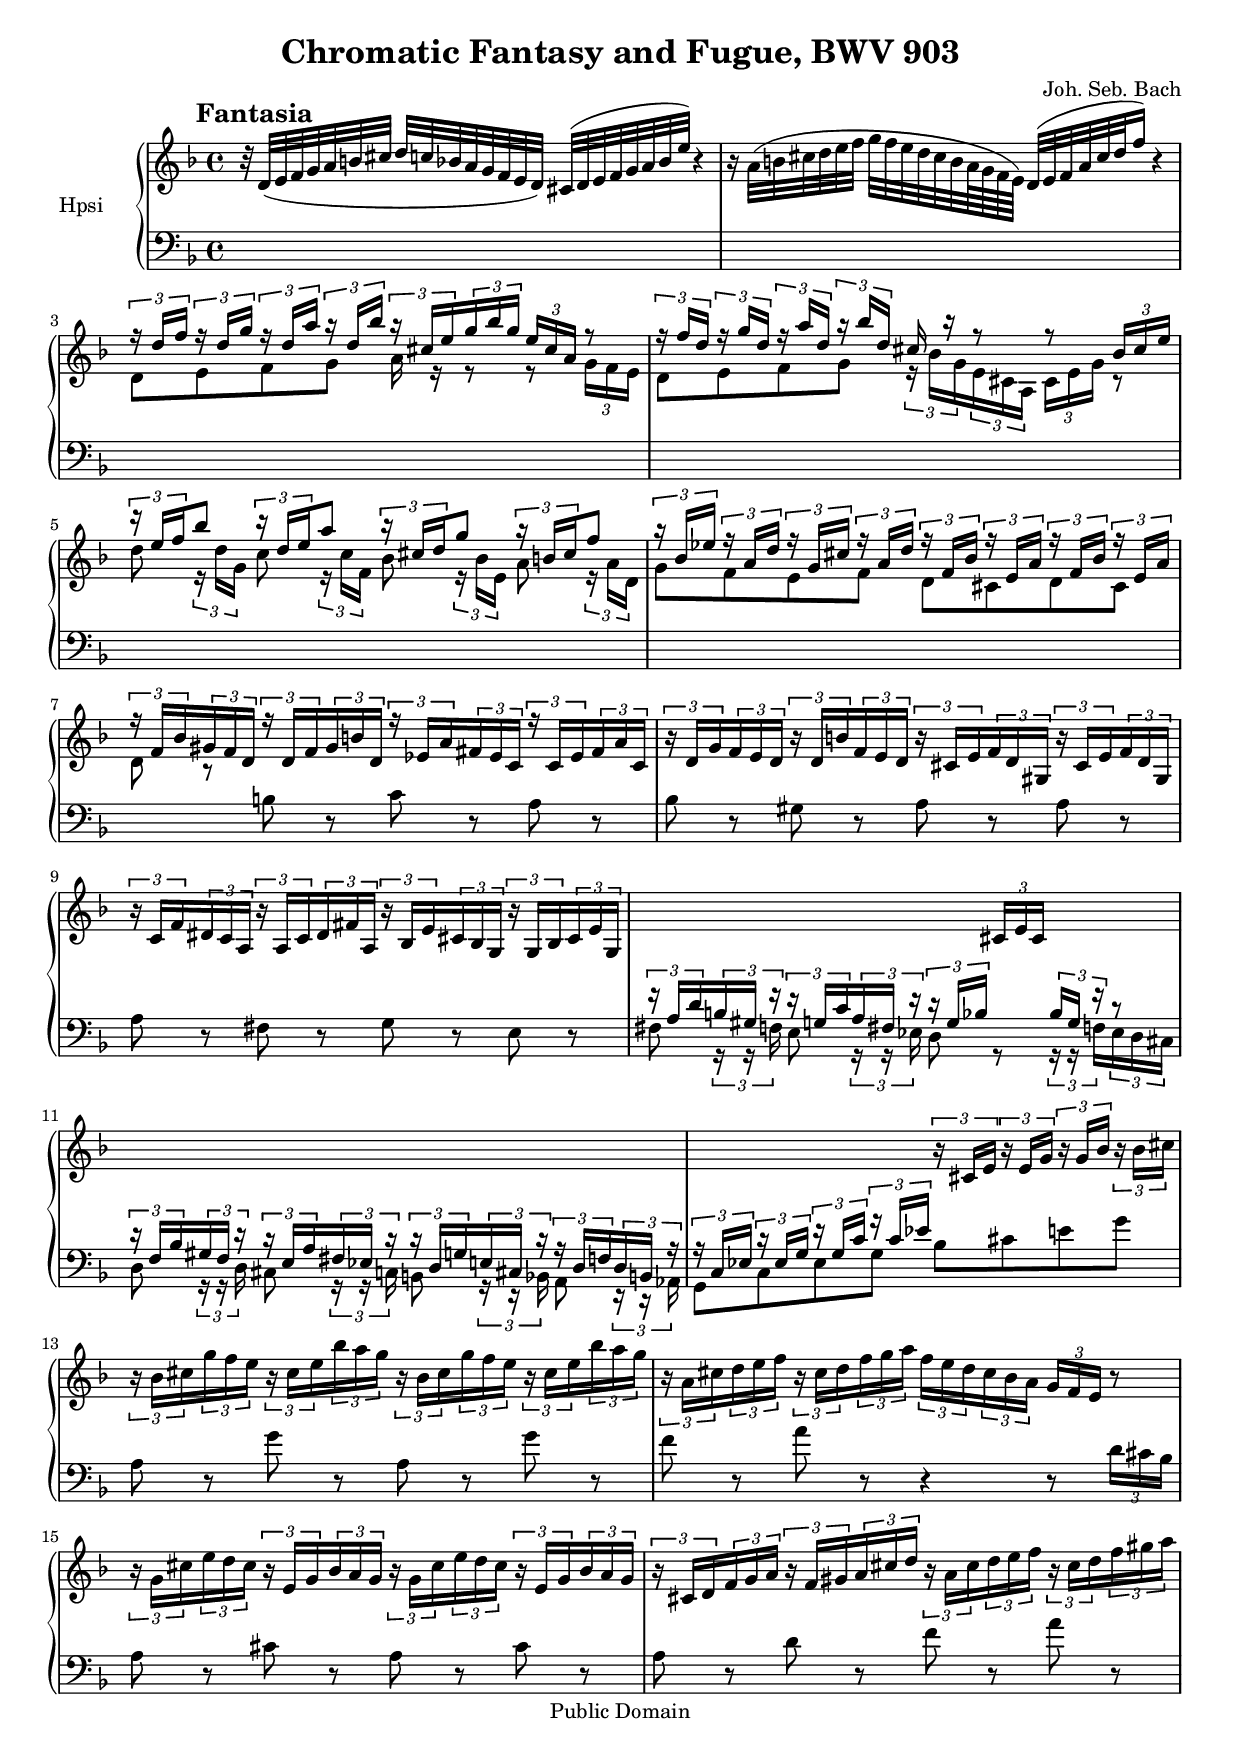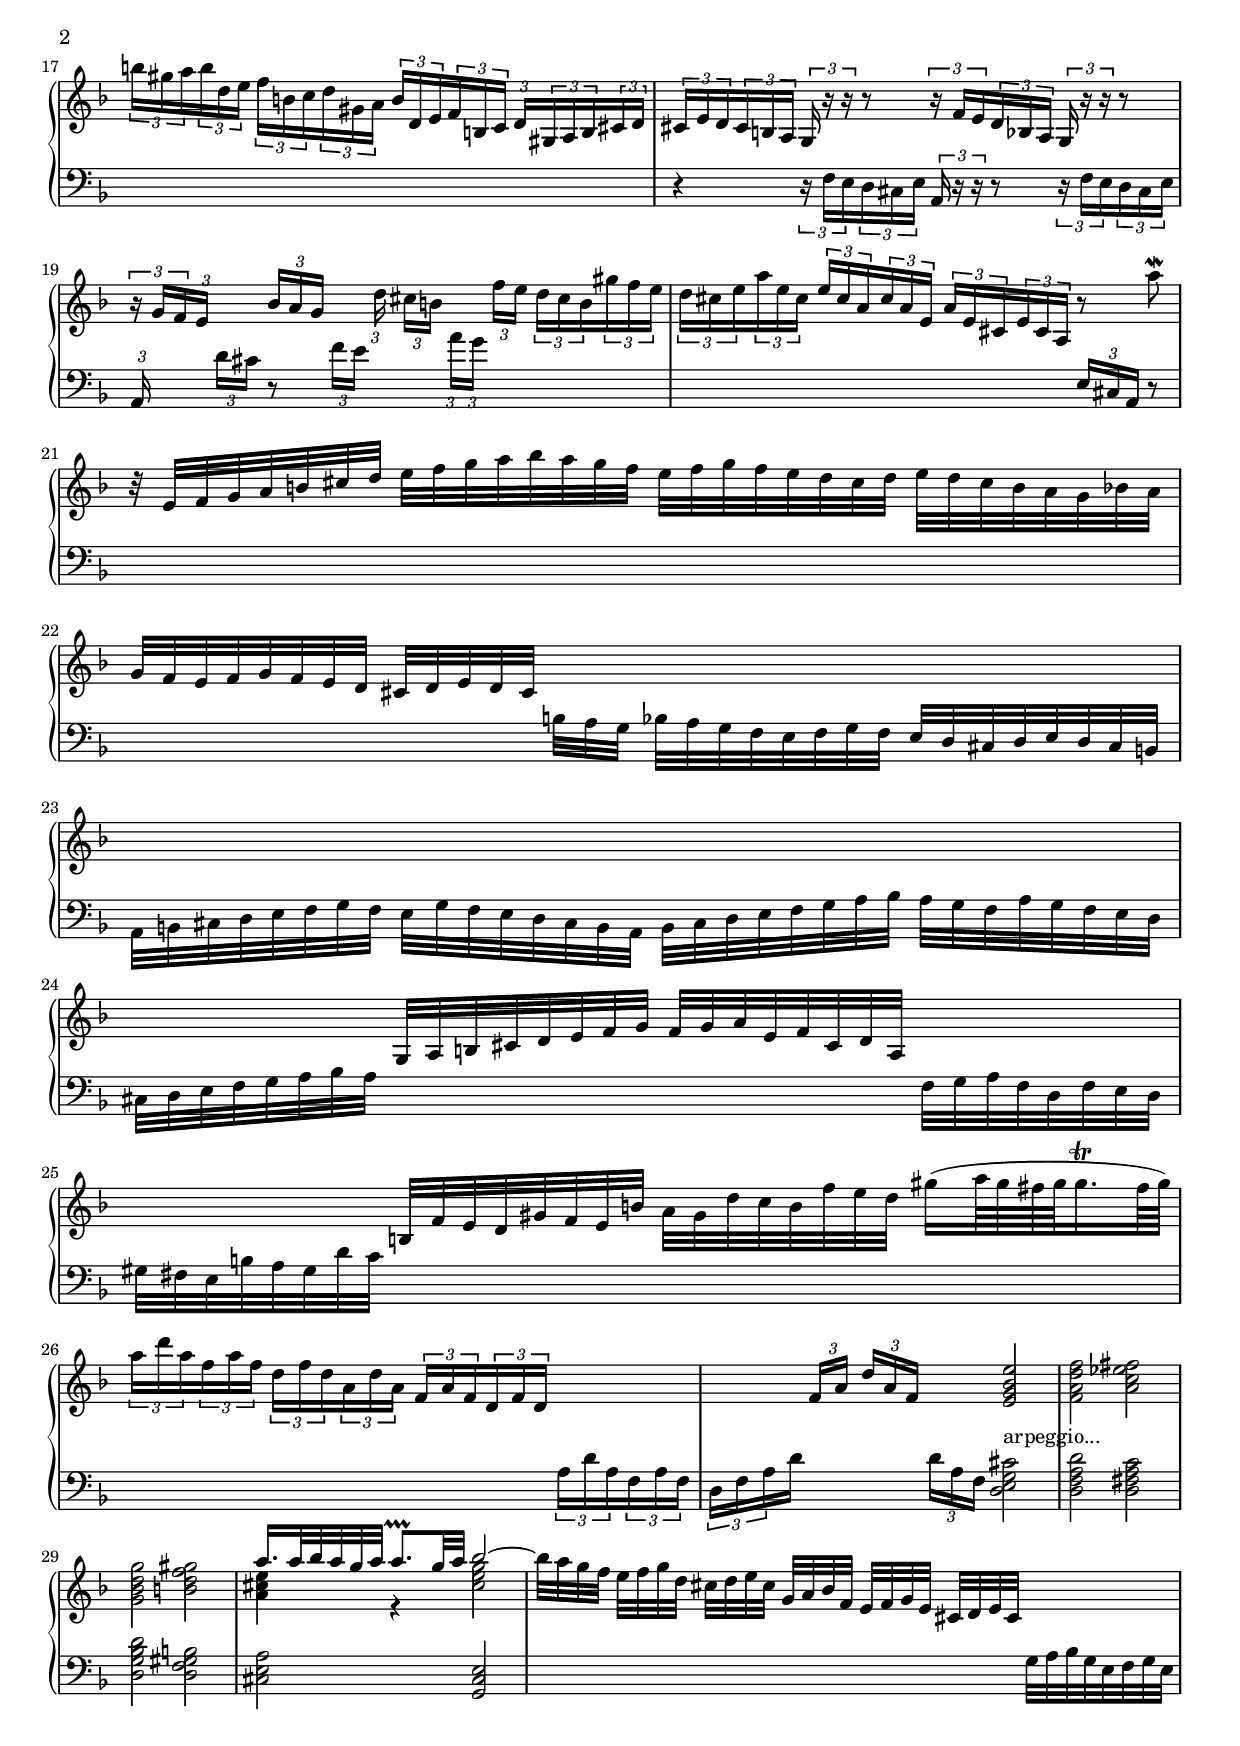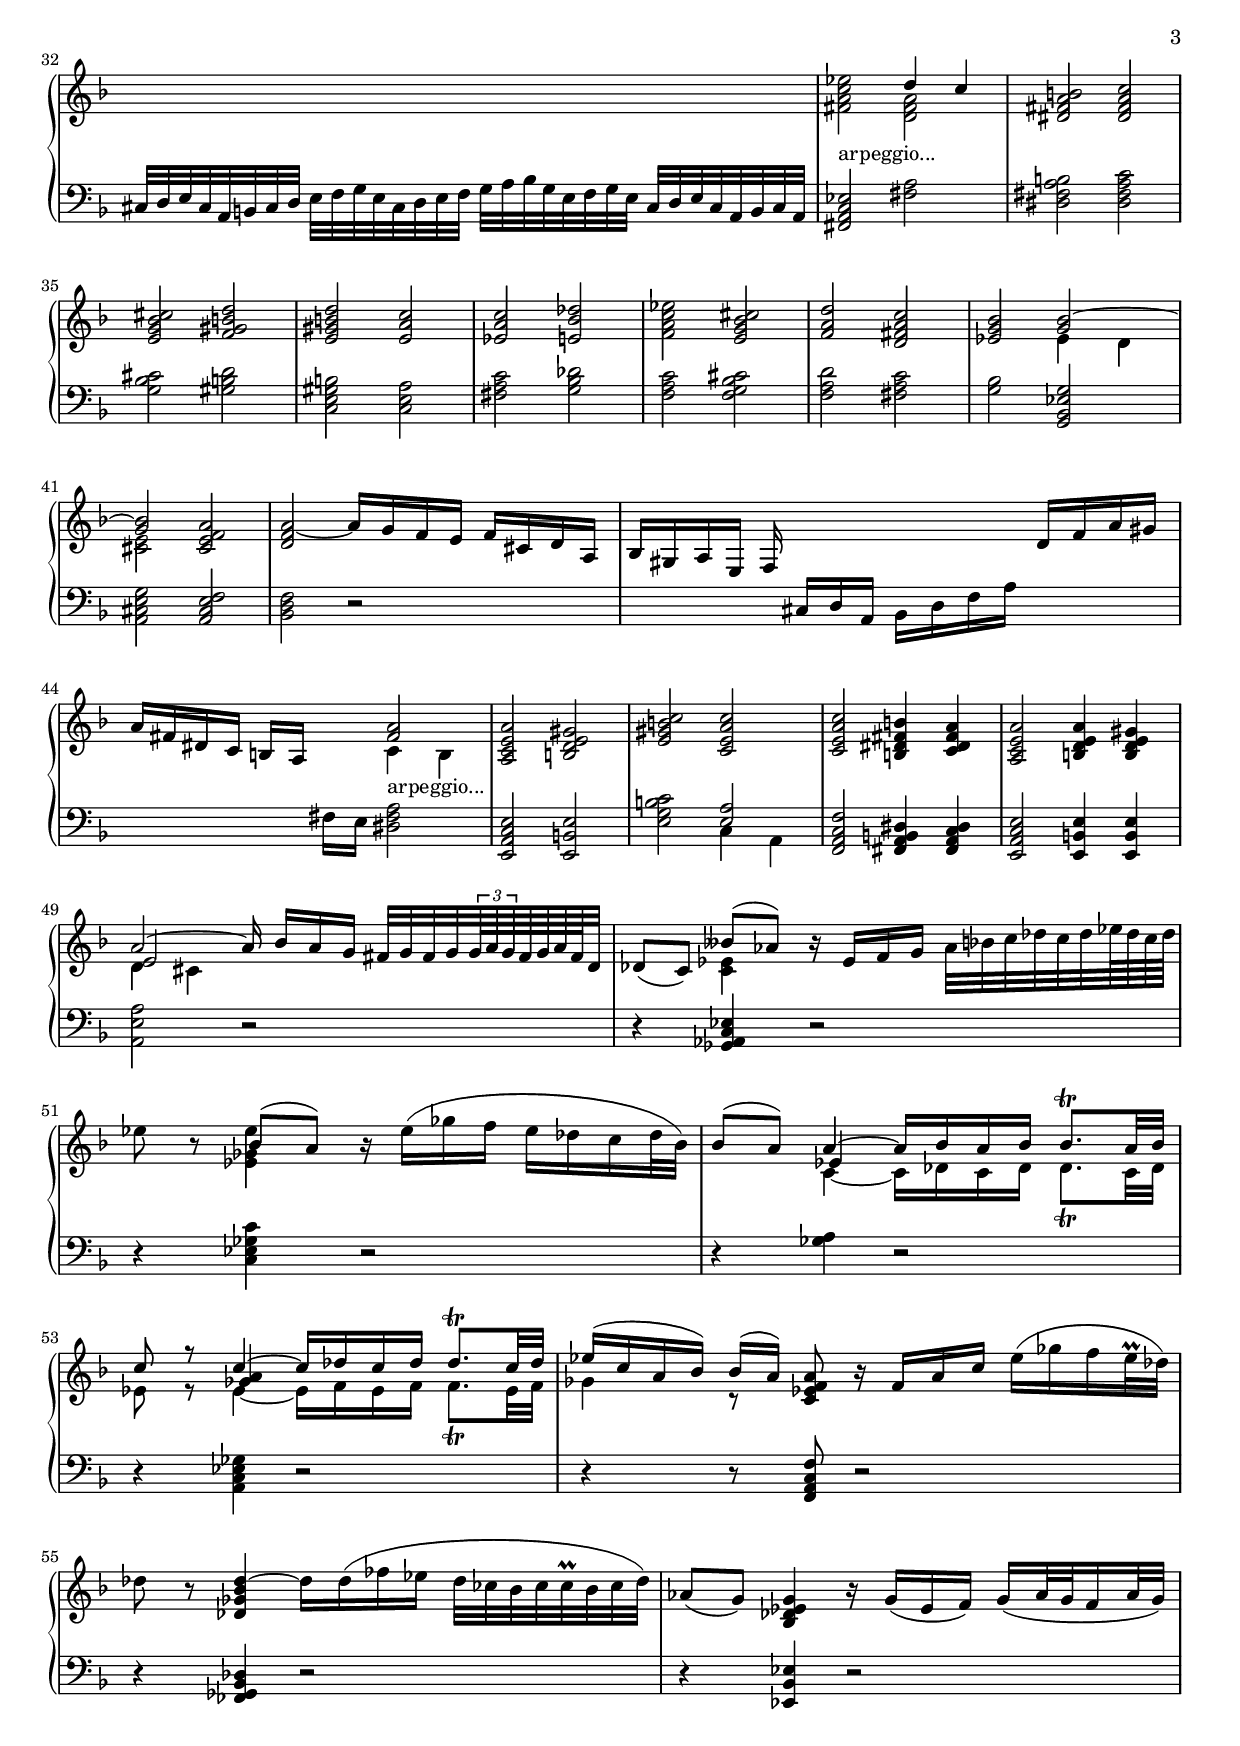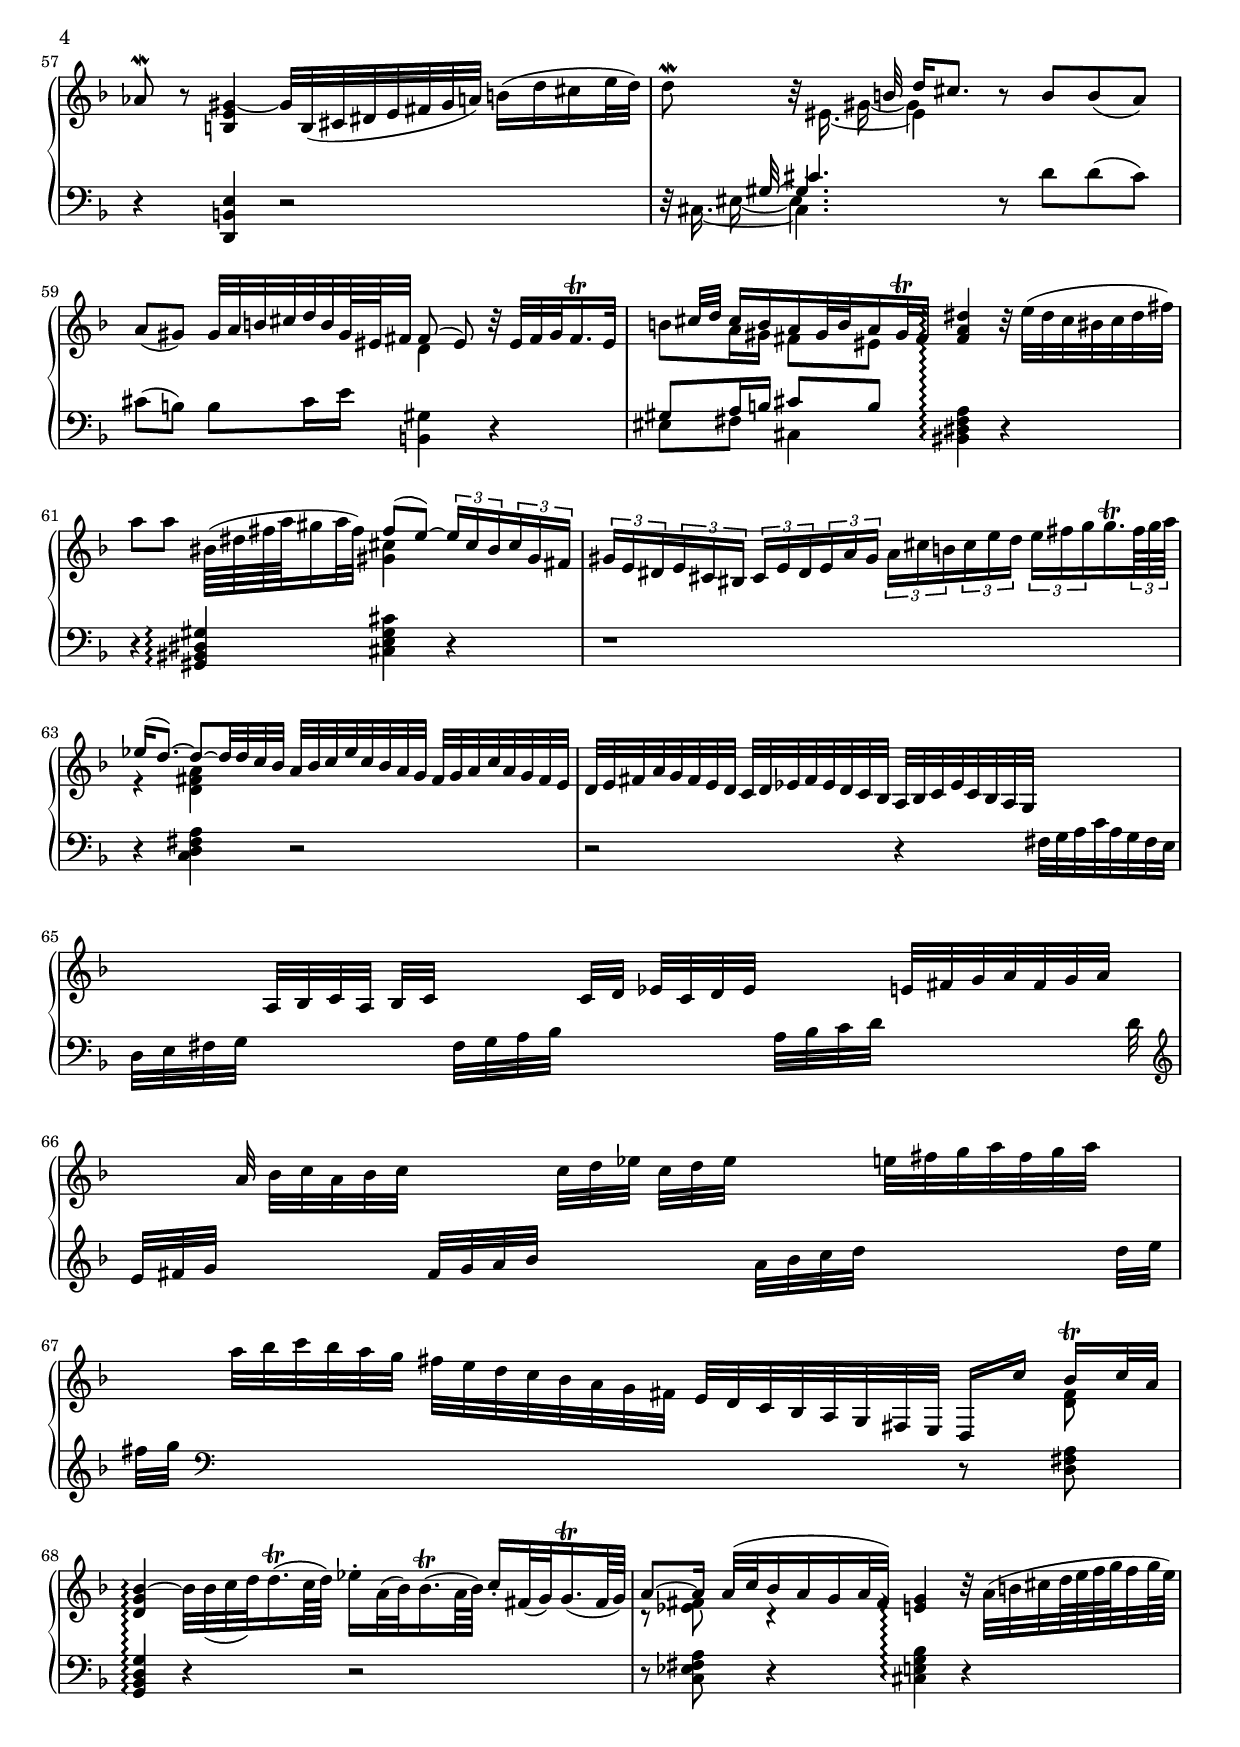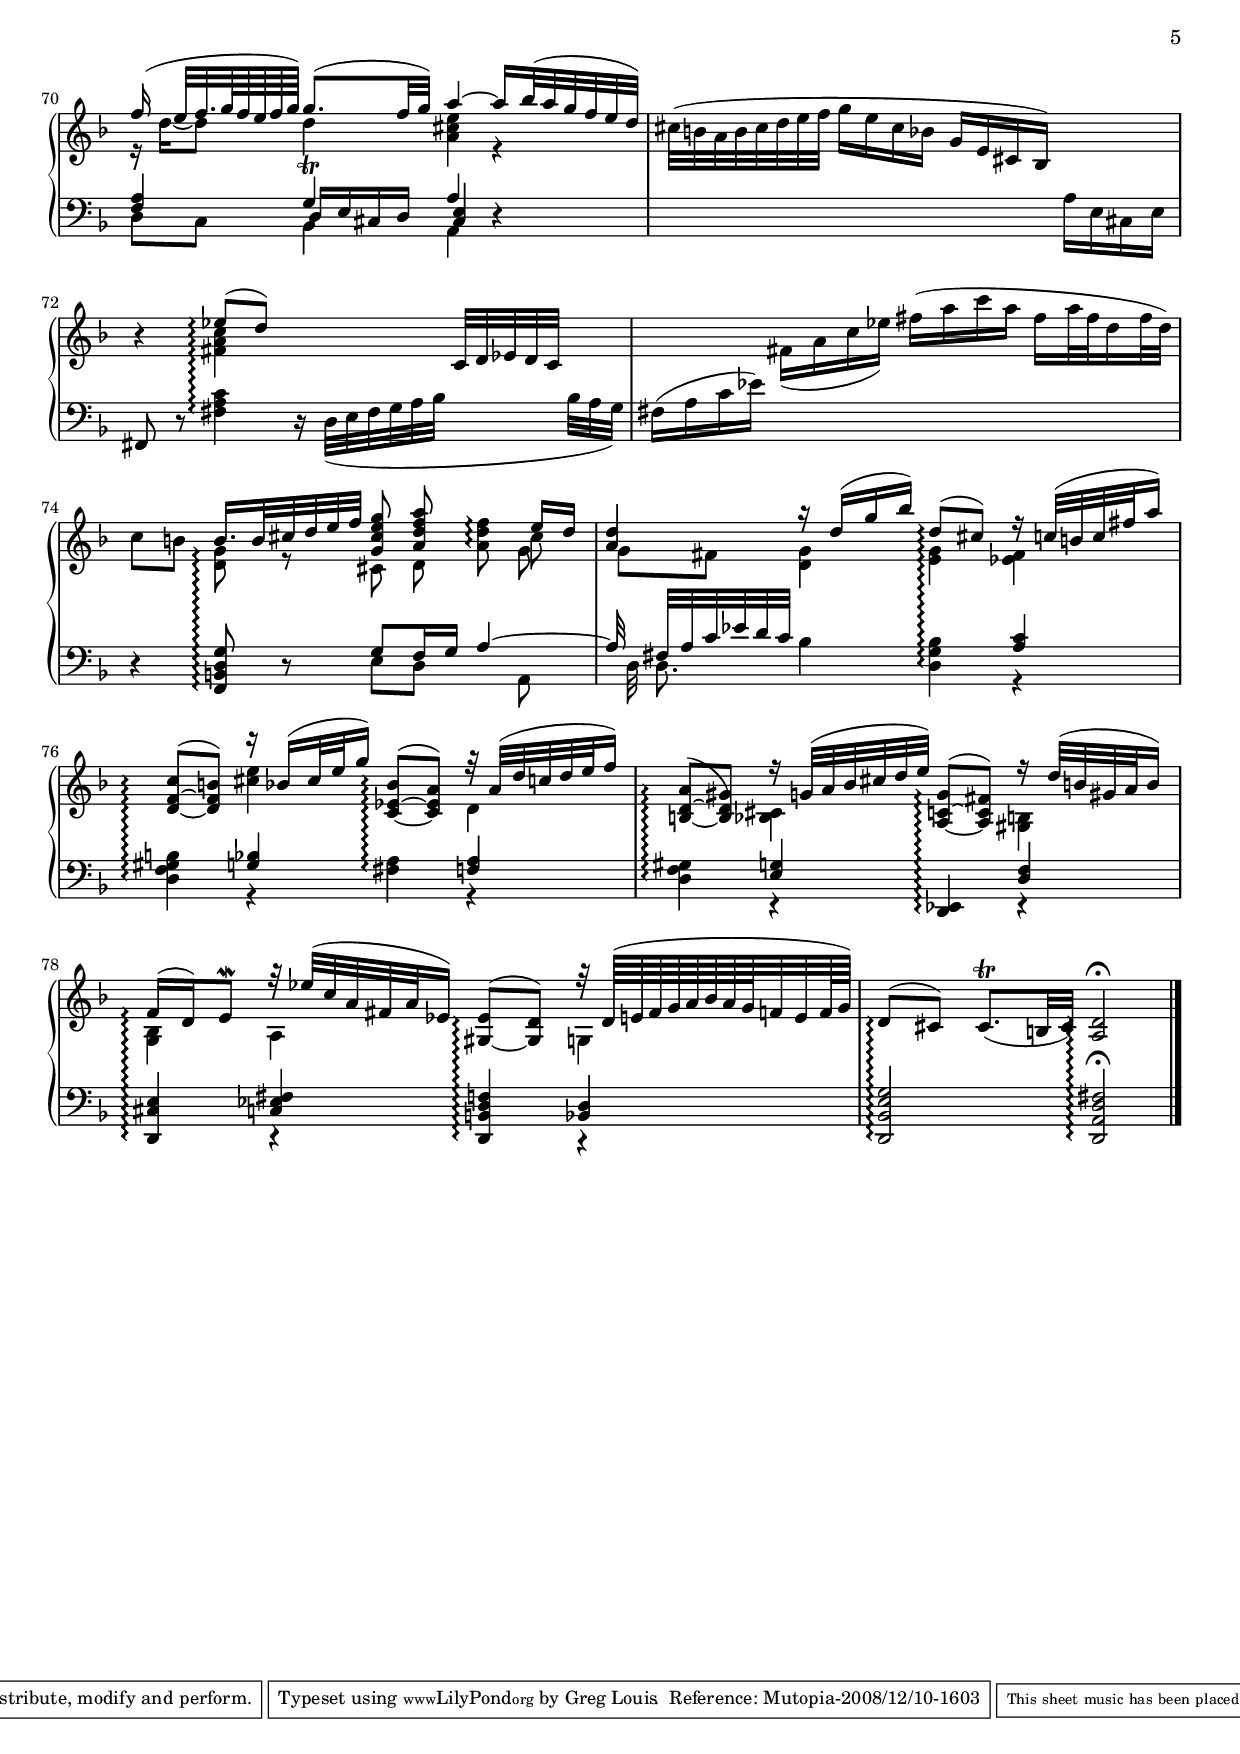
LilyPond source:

\version "2.10.33"
%{  comment out the "paper" section for Mutopia
\paper {
    #(set-paper-size "letter")
    top-margin = 0.25\in
    bottom-margin = 0.25\in
    left-margin = 0.75\in
    line-width = 7.25\in
}
%}
\header {
    title = "Chromatic Fantasy and Fugue, BWV 903"
    composer = "Joh. Seb. Bach"
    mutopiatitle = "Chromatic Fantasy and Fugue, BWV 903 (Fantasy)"
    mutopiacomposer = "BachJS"
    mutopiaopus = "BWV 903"
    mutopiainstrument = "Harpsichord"
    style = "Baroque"
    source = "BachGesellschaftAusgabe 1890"
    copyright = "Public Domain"
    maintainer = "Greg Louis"
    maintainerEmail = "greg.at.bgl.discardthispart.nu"
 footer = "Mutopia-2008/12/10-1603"
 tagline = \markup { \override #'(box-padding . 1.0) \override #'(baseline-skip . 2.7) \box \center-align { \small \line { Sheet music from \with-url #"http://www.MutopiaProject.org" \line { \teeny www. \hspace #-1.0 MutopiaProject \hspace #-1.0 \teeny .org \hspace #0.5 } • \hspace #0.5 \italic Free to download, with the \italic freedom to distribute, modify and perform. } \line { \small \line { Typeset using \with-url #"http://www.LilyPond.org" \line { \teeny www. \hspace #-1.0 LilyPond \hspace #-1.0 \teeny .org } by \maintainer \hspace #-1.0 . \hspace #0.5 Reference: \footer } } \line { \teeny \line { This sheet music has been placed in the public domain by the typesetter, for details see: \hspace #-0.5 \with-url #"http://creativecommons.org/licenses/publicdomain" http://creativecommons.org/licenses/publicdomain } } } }
}

%   This .ly file contains alternative expression of ornaments and
%    of chords intended to be arpeggiated.  By default these are shown as
%    written in the original BachGesellschaftAusgabe source, each
%    ornament or chord being enclosed in %{1%} ... %{1-%} to identify
%    it as having an alternate.  Each such structure is preceded by a more
%    fully written out version enclosed in a comment of the form
%    %{2 ... 2-%} to facilitate switching between concise and extended
%    versions by simple search-and-replace commands, e.g:
%      sed -i -e '/^% /! s/%{2../%{2%}/g' -e '/^% /! s/..2-%}/%{2-%}/g' \
%             -e '/^% /! s/%{1%}/%{1../g' -e '/^% /! s/%{1-%}/..1-%}/g' \
%             nameofthisfile
%    switches to the fully-articulated forms, and running the same
%    command with 2 and 1 interchanged restores the concise texts.
%    The next line shows which form is in effect presently:

     %{1%} active = "no_dots" %{1-%} %{2.. active = "no_dots" ..2-%}

%{  The need to create the fully-articulated forms (which are rather ugly
    on paper) arises from lilypond's inability to express ornamentation
    in the .midi files it produces.  When a .midi file is generated from
    the compact form, the ornamentation is lost, and the present fantasy
    is a good example of why that is undesirable: manually editing all
    of the arpeggiations into the .midi file is a pig of a job.         %}

#(set-global-staff-size 18)

% c'' is c~525
upper = \relative c'' {
    \override Score.RehearsalMark #'break-align-symbol = #'key-signature
    \override Score.RehearsalMark #'self-alignment-X = #left
    \clef treble
    \key d \minor
    \time 4/4
    \override Staff.TimeSignature #'style = #'default
    \once \override TextScript #'padding = #2
    \mark \markup { \hspace #0 \raise #1.5 \bold "Fantasia" }
    \set tupletSpannerDuration = #(ly:make-moment 1 8)
     
r32 d,_( e f g a b cis d c bes a g f e d) cis^( d e f g a bes e) r4  | %upper 1

r16 a,32^( b cis d e f g f e d cis b a64 g f e) d32^( e f a cis d f16) r4 | % 2

<< { \times 2/3 { r16 d f } \times 2/3 { r d g } \times 2/3 { r d a' }
   \times 2/3 { r d, bes' } \times 2/3 { r cis, e } \times 2/3 { g bes g }
   \times 2/3 { e cis a } r8 }
\\ { d,8 e f g a16 r r8 r \times 2/3 { g16 f e } } >>                     | % 3

<< { \times 2/3 { r16 f' d } \times 2/3 { r g d } \times 2/3 { r a' d, }
     \times 2/3 { r bes' d, } cis16 r r8 r8 \times 2/3 { bes16 cis e } }
   \\ { d,8 e f g \times 2/3 { r16 bes g } \times 2/3 { e cis a }
     \times 2/3 { cis e g } r8 } >>                                       | % 4

<< { \times 2/3 { r16 e' f } bes8 \times 2/3 { r16 d, e }
     a8 \times 2/3 { r16 cis, d } g8 \times 2/3 { r16 b, cis } f8 }
   \\ { d8 \times 2/3 { r16 d g, } c8 \times 2/3 { r16 c f, }
	bes8 \times 2/3 { r16 bes e, } a8 \times 2/3 { r16 a d, } } >> %upper 5

<< { \times 2/3 { r16 bes' ees } \times 2/3 { r a, d }
     \times 2/3 { r g, cis } \times 2/3 { r a d } \times 2/3 { r f, bes }
     \times 2/3 { r e, a } \times 2/3 { r f bes } \times 2/3 { r e, a } }
\\ { g8 f e f d cis d cis } >>                                            | % 6

<< { \times 2/3 { r16 f bes } \times 2/3 { gis f d } \times 2/3 { r d f }
     \times 2/3 { gis b d, } \times 2/3 { r ees a } \times 2/3 { fis ees c }
     \times 2/3 { r c ees } \times 2/3 { fis a c, } } \\ { d8 r s2. } >>  | % 7

\times 2/3 { r16 d g } \times 2/3 { f e d } \times 2/3 { r d b' }
    \times 2/3 { f e d } \times 2/3 { r cis e } \times 2/3 { f d gis, }
    \times 2/3 { r cis e } \times 2/3 { f d gis, }                        | % 8
    \times 2/3 { r c f } \times 2/3 { dis c a } \times 2/3 { r a c }
    \times 2/3 { dis fis a, } \times 2/3 { r bes e } \times 2/3 { cis bes g }
    \times 2/3 { r g bes } \times 2/3 { cis e g, }                        | % 9

s2 s8 \times 2/3 { cis16 e cis } s4                                 | %upper 10
s1                                                                       | % 11

s2 \times 2/3 { r16 cis e } \times 2/3 { r e g } \times 2/3 { r g bes }
   \times 2/3 { r bes cis }                                              | % 12

\times 2/3 { r16 bes cis } \times 2/3 { g' f e } \times 2/3 { r cis e }
    \times 2/3 { bes' a g } \times 2/3 { r bes, cis } \times 2/3 { g' f e }
    \times 2/3 { r cis e } \times 2/3 { bes' a g }                       | % 13

\times 2/3 { r a, cis } \times 2/3 { d e f } \times 2/3 { r cis d }
    \times 2/3 { f g a } \times 2/3 { f e d } \times 2/3 { cis bes a }
    \times 2/3 { g f e } r8                                              | % 14

\times 2/3 { r16 g cis } \times 2/3 { e d cis } \times 2/3 { r e, g }
    \times 2/3 { bes a g } \times 2/3 { r g cis } \times 2/3 { e d cis }
    \times 2/3 { r e, g } \times 2/3 { bes a g }                    | %upper 15

\times 2/3 { r cis, d } \times 2/3 { f g a } \times 2/3 { r f gis }
    \times 2/3 { a cis d } \times 2/3 { r a cis } \times 2/3 { d e f }
    \times 2/3 { r cis d } \times 2/3 { f gis a }                        | % 16

\times 2/3 { b gis a } \times 2/3 { b d, e } \times 2/3 { f b, c }
    \times 2/3 { d gis, a } \times 2/3 { b d, e } \times 2/3 { f b,c d }
    \times 2/3 { gis, a b } \times 2/3 { cis d }                         | % 17
    
\times 2/3 { cis e d } \times 2/3 { cis b a } \times 2/3 { g r r }
    r8 \times 2/3 { r16 f' e } \times 2/3 { d bes a }
    \times 2/3 { g r r } r8                                              | % 18

\times 2/3 { r16 g' f } \times 2/3 { e s s } \times 2/3 { bes' a g }
    \times 2/3 { s s d' } \times 2/3 { cis b s } \times 2/3 { s f' e }
    \times 2/3 { d cis b } \times 2/3 { gis' f e }                       | % 19
    
\times 2/3 { d cis e } \times 2/3 { a e cis } \times 2/3 { e cis a }
    \times 2/3 { cis a e } \times 2/3 { a e cis }
    \times 2/3 { e cis a } r8
%{2.. a''64 gis a gis a16 ..2-%} %{1%} a''8\mordent %{1-%}          | %upper 20

r32 e, f g a b cis d e f g a bes a g f e f g f e d cis d e d cis b a g bes a

g f e f g f e d cis d e d cis s32 s16 s2                                 | % 22
s1                                                                       | % 23

s4 g32 a b cis d e f g f g a e f cis d a s4                              | % 24

s4 b32 f' e d gis f e b' a gis d' c b f' e d gis16^( a64 gis fis gis
  %{2..gis a gis a \times 2/3 { gis64 a gis } ..2-%}
  %{1%} gis16.\trill %{1-%} fis64 gis)                              | %upper 25

\times 2/3 { a16 d a } \times 2/3 { f a f } \times 2/3 { d f d }
    \times 2/3 { a d a } \times 2/3 { f a f } \times 2/3 { d f d } s4    | % 26

s8 \times 2/3 { s16 f a } \times 2/3 { d a f } s8
%{2..
    s \times 2/3 { s16 e g } \times 2/3 { bes e bes } \times 2/3 { g e s }
..2-%}
%{1%}
    <e g bes e>2_"arpeggio..."
%{1-%}                                                                   | % 27

%{2..
    s8 \times 2/3 { s16 f a } \times 2/3 { d f d } \times 2/3 { a f s } s8
    \times 2/3 { s16 a c } \times 2/3 { ees fis ees } \times 2/3 { c a s }
..2-%}
%{1%}
    <f a d f> <a c ees fis>
%{1-%}                                                                   | % 28

%{2..
    s8 \times 2/3 { s16 g bes } \times 2/3 { d g d } \times 2/3 { bes g s } s8
    \times 2/3 { s16 b d } \times 2/3 { f gis f } \times 2/3 { d b s }
..2-%}
%{1%}
    <g bes d g> <b d f gis>
%{1-%}                                                                   | % 29

% next line includes bar 30 and 1st beat of bar 31
%{2..
     s64. << { s64. a'32. a32 bes a g a
         \times 6/7 { a32 bes a bes a bes a } g32 a }
         \\ { s64 e64.~ e8.\noBeam r4 } \\ { s64. s64 s4.. }
         \\ { s128 cis32~ cis8.\noBeam s4 } \\ { s64. s64 s4.. }
         \\ { a64~ a64.~ a8.\noBeam s4 } >>
     s64. << { s64. bes'64~ bes8.~\noBeam bes4~ | bes32[ a g f] s8 }
          \\ { s64 g64.~ g8.~\noBeam g4 | s8 e32[ f g d] } \\ { s64. s64 s4.. s4 }
          \\ { s128 e32~ e8.~\noBeam e4 | s4 } \\ { s64. s64 s4..  s4 }
          \\ { cis64~ cis64.~\noBeam cis8.~\noBeam cis4 | s4 } >>
..2-%}
%{1%}
    << { a'16. a32 bes a g a a8.\prallprall g32 a bes2~
         \override Stem #'direction = #down bes32[ a g f] s8 } \\
       { <a, cis e>4 r <cis e g>2 | s8 e32 f g d } >>
%{1-%}                                                                %upper 30

cis32[ d e cis] g[ a bes f] e[ f g e] cis[ d e cis] s4                   | % 31

s1                                                                       | % 32

%{2..
    s16 << { s32. ees'64~ ees4. } \\ { s32 c~ c4. } \\ { s64 a32.~ a4. }
        \\ { fis16~ fis4. } >>
    s32 << { s32. d'32.~ d8\noBeam c4 } \\ { s32 a8.~ a4 }
        \\ { s64 fis32~ fis32.~\noBeam fis8~\noBeam fis4 } \\ { d32~ d8.~ d4 } >>
..2-%}
%{1%}
    <fis a c ees>2_"arpeggio..." << { d'4 c } \\ { <d, fis a>2 } >>
%{1-%}                                                                   | % 33

%{2..
    s8 \times 2/3 { s16 dis fis } \times 2/3 { a b a } \times 2/3 { fis dis s }
    s8 \times 2/3 { s16 dis fis } \times 2/3 { a c a } \times 2/3 { fis dis s }
..2-%}
%{1%}
    <dis fis a b>2 <dis fis a c>
%{1-%}                                                                   | % 34

%{2.. s8 \times 2/3 { e16 g bes } \times 2/3 { cis bes g } \times 2/3 { e s s }
   s8 \times 2/3 { f16 gis b } \times 2/3 { d b gis } \times 2/3 { f s s }
..2-%}
%{1%}
    <e g bes cis> <f gis b d>
%{1-%}                                                              | %upper 35

%{2.. s8 \times 2/3 { s16 e gis } \times 2/3 { b d b } \times 2/3 { gis e s }
   s8 \times 2/3 { e16 e a } \times 2/3 { c a e } s8
..2-%}
%{1%}
    <e gis b d> <e a c>
%{1-%}                                                                   | % 36

%{2..
    s8 \times 2/3 { ees16 ees a } \times 2/3 { c a ees } s8
    s8 \times 2/3 { e16 e bes' } \times 2/3 { des bes e, } s8
..2-%}
%{1%}
    <ees a c> <e bes' des>
%{1-%}                                                                   | % 37

%{2..
    s8 \times 2/3 { f16 a c } \times 2/3 { ees c a } \times 2/3 { f16 s s } 
    s8 \times 2/3 { s16 e g } \times 2/3 { bes cis bes } \times 2/3 { g e s }
..2-%}
%{1%}
    <f a c ees> <e g bes cis>
%{1-%}                                                                   | % 38

%{2.. s8 \times 2/3 { f16 f a } \times 2/3 { d a f } s8
   s8 \times 2/3 { d16 fis a } \times 2/3 { c a fis } \times 2/3 { d s s }
..2-%}
%{1%}
    <f a d> <d fis a c>
%{1-%}                                                                   | % 39

%{2..
    s32 << { s64 g64~ g4.. } \\ { ees32~ ees4.. } \\ { s32 bes'4.. } >>
    s16 << { s64 g32.~ g4. s16 s32 g32~ g4. } 
        \\ { ees16~ ees8 d4 s16 cis16~ cis4. }
        \\ { s32 bes'~ bes4.~ bes2 } \\ { s2... }
        \\ { s4.. s16 s64 e,32.~ e4. } >>
        s8 \times 2/3 { s16 cis e } \times 2/3 { f a f } \times 2/3 { e cis s }
..2-%}
%{1%}
    <ees g bes>2 << { <g bes~>2 <g bes> } \\ { ees4 d <cis e>2 } >>
    <cis e f a>
%{1-%}                                                         | %upper 40 & 41

\barNumberCheck #42
%{2..
    s32. << { s64 f16~ f4. s16 } \\ { d64~ d16~ d4. s16 } \\ { s64 s4.. s16 }
         \\ { s32 a'32.~ a4.~ a16 } >> g16 f e f[ cis d a]
..2-%}
%{1%}
    <d f a~>2 a'16 g f e f cis d a
%{1-%}                                                                   | % 42

bes16[ gis a e] f s s8 s4 d'16 f a gis                                   | % 43

a16 fis dis c b a s8
%{2..
    s32. << { s64 fis'16~ fis4. } \\ { c64~ c16~\noBeam c4. }
         \\ { s32 a'32.~ a4. } >>
..2-%}
%{1%}
    << { <fis' a>2 } \\ { c4_"arpeggio..." b } >>
%{1-%}                                                                   | % 44

%{2..
    s8 \times 2/3 { s16 a, c } \times 2/3 { e a e } \times 2/3 { c a s }
	s8 \times 2/3 { b16 d e } \times 2/3 { gis e d } \times 2/3 { b s s }
..2-%}
%{1%}
    <a c e a>2 <b d e gis>
%{1-%}                                                              | %upper 45

%{2..
    s8 \times 2/3 { s16 e gis } \times 2/3 { b c b } \times 2/3 { gis e s }
	s32. << { s64 e16~ e4. } \\ { c64~ c16~ c4. } \\ { s32 a'32.~ a4. }
	     \\ { s64 s4.. } \\ { s32. c32~ c4. } >>
..2-%}
%{1%}
    <e gis b c>2 <c e a c>
%{1-%}                                                                   | % 46

%{2..
    s8 \times 2/3 { s16 c, e } \times 2/3 { a c a } \times 2/3 { e c s }
       \times 2/3 { b16 dis fis } \times 2/3 { b fis dis }
       \times 2/3 { c dis fis } \times 2/3 { a fis dis }
..2-%}
%{1%}
    <c e a c>2 <b dis fis b>4 <c dis fis a>
%{1-%}                                                                   | % 47

%{2..
    s8 \times 2/3 { s16 a c } \times 2/3 { e a e } \times 2/3 { c a s }
       \times 2/3 { b16 d e } \times 2/3 { a e d } \times 2/3 { b d e }
       \times 2/3 { gis e d }
..2-%}
%{1%}
    <a c e a>2 <b d e a>4 <b d e gis>
%{1-%}                                                                   | % 48

%{2..
    s32. d64~ e~ a~ <d, e a>32~ <d e~ a~>8 <cis e a~>4 a'16 bes
..2-%}
%{1%}
    << { a'2~ a16 } \\ { d,4 cis s16 } \\ { e2 s16 } >> bes'16
%{1-%}
a16 g fis32 g fis g \times 2/3 { g64 a g } fis64 g a fis d32             | % 49

des8_( c) << { beses'8^( aes) } \\ { <c, ees>4 } >>
r16 ees f g aes32 bes c des c des ees64 des c des                   | %upper 50

ees8 r << { bes8^( a) } \\ { <ees ges ees'>4 } >> r16 ees'^( ges f
   ees des c des32 bes)                                                  | % 51

bes8^( a) << { a4~ a16 bes a bes
%{2.. bes32 c bes c \times 2/3 { bes32 c bes } ..2-%} %{1%} bes8.\trill %{1-%}
   a32 bes } \\ { c,4~ c16 des c des %{2.. des32 ees des ees
   \times 2/3 { des32 ees des } ..2-%} %{1%} des8._\trill %{1-%} c32 des }
   \\ { ees4 s2 } >>                                                     | % 52

<< { c'8 r c4~ c16 des c des %{2.. des32 ees des ees
   \times 2/3 { des32 ees des } ..2-%} %{1%} des8.\trill %{1-%} c32 des }
\\ { ees,8 r ees4~ ees16 f ees f %{2.. f32 ges f ges
   \times 2/3 { f32 ges f } ..2-%} %{1%} f8._\trill %{1-%}  ees32 f }
\\ { s4 <ges a> s2 } >>                                                  | % 53

<< { ees'16^( c a bes) bes^( a) } \\ { ges4 r8 } >>
%{2.. s32 << { s128 ees64.~ ees16\noBeam } \\ { c32~ c16\noBeam }
          \\ { s64 f~ f16\noBeam } \\ { s16. } \\ { s32 a16\noBeam } >>
..2-%}
%{1%} <c, ees f a>8 %{1-%}
r16 f a c
   \set subdivideBeams = ##t
   \set Score.beatLength = #(ly:make-moment 6 32)
   ees^( ges f %{2.. \times 2/3 { ees64 f ees } ..2-%}
               %{1%} ees32\prall %{1-%} des32)] |
   \set subdivideBeams = ##f
   \set Score.beatLength = #(ly:make-moment 8 32)                        | % 54

%{2..
    des8 r
    s16 << { s64 ges,32.~ ges8\noBeam s16 } \\ { des16~ des8\noBeam s16 }
        \\ { s32 bes'~ bes8\noBeam s16 } \\ { s8. s16 }
        \\ { s32. des64~ des8~\noBeam des16 } >>
..2-%}
%{1%}
    des8 r <des, ges bes des~>4 des'16
%{1-%}
    des16 ^( fes ees des32[ ces bes ces
    %{2.. \times 2/3 { ces64 des ces } ..2-%} %{1%} ces32\prall %{1-%}
    bes32 ces des)]                                                 | %upper 55

%{2..
    aes8_( g) s32.
    << { s64 des16~ des8\noBeam } \\ { bes64~ bes16~\noBeam bes8 }
    \\ { s32 ees32.~ ees8\noBeam } \\ { s64 s8. } \\ { s32. g32~ g8\noBeam } >>
..2-%}
%{1%}
    aes8_( g) <bes, des ees g>4
%{1-%}
r16 %{2.. g_( ..2-%} %{1%} g'_( %{1-%} ees f) g_( aes32 g f16 aes32 g)   | % 56

%{2.. aes64 g aes g aes16 ..2-%} %{1%} aes8\mordent %{1-%} r8
%{2..
    s32. << { s64 e16~ e8\noBeam s32 } \\ { b64~ b16~\noBeam b8 s32 }
         \\ { s32 gis'32.~ gis8~\noBeam gis32 } >>
..2-%}
%{1%}
    <b, e gis~>4 gis'32
%{1-%}
	b,_( cis dis e fis gis a) b16^( d cis e32 d)                     | % 57

%{2.. d64 cis d cis d16 ..2-%} %{1%} d8\mordent %{1-%} r32
   << { s16 b32 d16 cis8. } \\ { eis,16.~ eis4 } \\ { s16. s4 }
   \\ { s32 gis16~ gis4 } >> r8 b b_( a)                                 | % 58

a8[_( gis)] gis32[ a b cis d b gis64 eis fis32]
    << { fis8^( eis) } \\ { d4 } >> r32 eis fis gis
   %{2.. \times 6/7 { fis64 gis fis gis fis gis fis } ..2-%}
   %{1%} fis16.\trill %{1-%}
   eis32 |                                                               | % 59

<< { s16 cis'32[ d] cis16[ b a gis32 b a16
   %{2.. \times 2/3 { gis64 a gis } ..2-%}
   %{1%} gis32\trill %{1-%} fis32] }
   \\ { b8[ a16 gis] fis8[ eis] } >>
   %{2.. s16 << { s64 a32.~ a8\noBeam } \\ { fis16~ fis8\noBeam }
             \\ { s32 dis'~ dis8\noBeam } >> r32 e^( ..2-%}
   %{1%} \once \override Score.SeparationItem #'padding = #3
   <fis a dis>4\arpeggio r32 e'^( %{1-%}
   dis cis bis cis dis fis)                                | %upper 60

a8[ a] s16 bis,64^([ dis fis a gis16 a32 fis])
   << { fis8^( e)~ \times 2/3 { e16 cis bis } \times 2/3 { cis gis fis } }
   \\ { <gis cis>4 s4 } >>                                               | % 61

\times 2/3 { gis16 e dis } \times 2/3 { e cis bis } \times 2/3 { cis e dis }
    \times 2/3 { e a gis } \times 2/3 { a cis b } \times 2/3 { cis e d }
    \times 2/3 { e fis g }
    %{2.. g64 a g a \times 2/3 { g64 a g } \times 2/3 { fis64 g a } ..2-%}
    %{1%} g16.\trill \times 2/3 { fis64 g a } %{1-%}                     | % 62

<< { ees16^([ d8.])~ d8~[ d32 d c bes] a[ bes c ees c bes a g]
fis[ g a c a g fis e] } \\ { r4 <d fis a> s2 } >>                        | % 63

d32[ e fis a g fis e d] c[ d ees fis ees d c bes]
   a[ bes c ees c bes a g] s4                                            | % 64

s8 a32 bes c a bes c s8 c32 d ees c d ees s8
   e32[ fis g a fis g a] s32                                        | %upper 65

s16. a32 bes[ c a bes c] s8 c32[ d ees] c[ d ees] s8
   e32[ fis g a fis g a] s16                                             | % 66

s16 a32[ bes c bes a g] fis[e d c bes a g fis] e d c bes a g fis e d16 c''
   << { %{2.. \times 4/5 { bes64 c bes c bes } ..2-%}
   %{1%} bes16\trill %{1-%} c32 a } \\ { <d, fis>8 } >>                  | % 67

%{2.. s16 << { s32 bes'~ bes8~ bes32 } \\ { d,16~ d8 s32 }
          \\ { s64 g32.~\noBeam g8 s32 } >> ..2-%}
%{1%} <d g bes~>4\arpeggio bes'32 %{1-%}
   bes_( c d) %{2.. \times 6/7 { d64_( ees d ees d ees d } ..2-%}
   %{1%} d16.(\trill %{1-%} c64 d)
   ees16-. a,32^( bes) %{2.. \times 6/7 { bes64^( c bes c bes c bes } ..2-%}
   %{1%} bes16.(\trill %{1-%} a64 bes)
   c16-. fis,32_( g) %{2.. \times 6/7 { g64_( a g a g a g } ..2-%}
   %{1%} g16.(\trill %{1-%} fis64 g)                                     | % 68

<< { a8~ a16 a32^([ c bes16 a g a32 fis]) } \\ { r8 <ees fis> r4 } >>
   %{2.. s16 << { s64 g32.~ g8 } \\ { e16~ e8 } >> ..2-%}
   %{1%} \once \override Score.SeparationItem #'padding = #2
   <e g>4\arpeggio %{1-%}
   r32 a^( b cis d64 e f g f32 g64 e)                                    | % 69

<< { f16^( s32 e f32. g64 f e f g)
    %{2.. \times 12/11 { g64^( a g a g a g a g a g } ..2-%}
    %{1%} g8.(_\trill %{1-%} f32 g)
   a4~ a16[ bes32^( a g f e d)] } \\ { r16 d~ d8 d4 <a cis e> r } >>| %upper 70

cis32^( b a b cis d e f g16e cis bes g e cis bes s4)                     | % 71

r4 %{2.. s32.
    << { s64 a'16~ a8\noBeam } \\ { fis64~ fis16~\noBeam fis8 }
    \\ { s32 c'32. c8\noBeam } \\ { s64 s8. }
    \\ { s32. ees32~ ees8\noBeam } >> ..2-%}
    %{1%} << { ees'8\arpeggio^( d) } \\ { <fis, a c>4\arpeggio } >> %{1-%}
    s4 %{2.. c,32 ..2-%} %{1%} c32 %{1-%} d ees d c s32 s16              | % 72

s4 fis16_([ a c ees]) fis^([ a c a] fis[ a32 fis d16 fis32 d])           | % 73

c8[ b] %{2..
   s32 << { s64 b32. b32 } \\ { s128 g64.~ g16 } \\ { s16. } \\ { d16. } >>
..2-%}
%{1%} << { b16. b32 } \\ { <d, g>8\arpeggio } >> %{1-%}
<< { cis'32 d e f <g, cis e g>8 <a d f a> } \\ { r8 cis, d } >>
%{2..
   << { a'8 } \\ { s8 } \\ { s64 d32.~ d16 } \\ { s8 } { s32 f32~ f16 } >> 
..2-%}
%{1%} <a' d f>8\arpeggio %{1-%} << \set tieWaitForNote = ##t
    { %{2.. e16 ..2-%} %{1%} e'16 %{1-%} d } \\ { cis8 }
    \\ { s8 } \\ { g8~ } >>                                              | % 74

<< { <a d>4 r16 d^( g bes) } \\ { g,8 fis <d g>4 } >>
%{2..
   s64. << { s64 d'64.~ d16 cis8 } \\ { s128 g8.. } \\ { s128 s8.. }
        \\ { d64.~ d64~ d8. } >>
..2-%}
%{1%} << { d'8\arpeggio^( cis) } \\ { <e, g>4\arpeggio } >> %{1-%}
<< { r16 c'32^([ b c fis a16]) } \\ { <ees, fis>4 } >>              | %upper 75

%{2..
<< { s32. c'64~\noBeam c16^( b8) r16 bes^([ cis32 e g16])
     s32 s128 bes,64.~ bes16^( a8) r32 a^([ d cis d e f16]) }
   \\ { s32 d~ d,16~\noBeam d8 cis4 s64. c128~ c8.. d4 }
   \\ { s32 s128 f64.~ f16~\noBeam f8 e4 s32 ees8.. s4 } >>
..2-%}
%{1%} \once \override Score.SeparationItem #'padding = #2
<d~ f~ c'>8\arpeggio^( <d f b>8)
<< { r16 bes'( cis32 e g16) } \\ { <cis, e>4 } >>
\once \override Score.SeparationItem #'padding = #2
<c,~ ees~ bes'>8\arpeggio^( <c ees a>8)
<< { r32 a'^([ d c d e f16]) } \\ { d,4 } >>                             | % 76
%{1-%}

%{2.. << { s32 s128 a64.~ a16^( gis8) } \\ { s4 }
      \\ { s64. b,64.~ b64~ b16~ b8 } \\ { s32 d16.~ d8 } >> ..2-%}
%{1%} \once \override Score.SeparationItem #'padding = #2
<b~ d~ a'>8\arpeggio^( <b d gis)>8) %{1-%}
<< { r16 %{2.. g32^([ ..2-%} %{1%} g'32^([ %{1-%} a bes cis d e]) }
   \\ { <bes, cis>4 } >>
%{2.. s32 << { s32 g'16 fis8 } \\ { a,32~ a8.\noBeam }
         \\ { s64 c~c8.\noBeam } >> ..2-%}
%{1%} \once \override Score.SeparationItem #'padding = #2
<a~ c~ g'>8\arpeggio^( <a c fis>8) %{1-%}
<< { r16 d'32^([ b gis a b16]) } \\ { <gis, b>4 } >>                     | % 77

%{2..
<< { s32 s128 f'64.^( d16) e64 d e16. } \\ { s32 bes8.. }
   \\ { s4 } \\ { s64. g64.~ g64~ g8. } >>
..2-%} %{1%} << { f'16\arpeggio^( d16) e8\mordent }
   \\ { <g, bes>4\arpeggio } >> %{1-%}
<< { r32 ees''^([ c a fis a ees16]) } \\ { a,4 } >>
%{2.. << { s32 s128 ees'64.~\noBeam ees16^( d8) } \\ { gis,4 } >> ..2-%}
%{1%} \once \override Score.SeparationItem #'padding = #2
<gis~ ees'>8\arpeggio^( <gis d'>8) %{1-%}
<< { r32 d'64^( e fis g a bes a g f32 e f64 g) } \\ { g,4 } >>           | % 78

%{2.. r32 d'16.^( cis8) \times 8/9 { cis64^([ d cis d cis d cis d cis] }
   d64[ cis d cis ..2-%}
%{1%} \once \override Score.SeparationItem #'padding = #2
d'8\arpeggio^( cis) cis8.\trill( %{1-%} b32 cis])
%{2.. << { s32 s128 d64.~ d8.~ d4^\fermata } \\ { s32 a8..~ a4 } >> ..2-%}
%{1%} \once \override Score.SeparationItem #'padding = #2
<a d>2\arpeggio\fermata %{1-%} \bar "|."
}

% c is c~131
lower = \relative c {
    \clef bass
    \key d \minor
    \set tupletSpannerDuration = #(ly:make-moment 1 8)

s1 s s s s s
s4 b'8 r c r a r                                                     | %lower 7

bes r gis r a r a r                                                       | % 8

a r fis r g r e r                                                         | % 9

<< { \times 2/3 { r16 a d } \times 2/3 { b gis r } \times 2/3 { r g c }
     \times 2/3 { a fis r } \times 2/3 { r g bes }
     s8 \times 2/3 { bes16 g r } r8 }
   \\ { fis8 \times 2/3 { r16 r f } e8 \times 2/3 { r16 r ees }
        d8 r \times 2/3 { r16 r f } \times 2/3 { ees d cis } } >>                   | %lower 10

<< { \times 2/3 { r16 f bes } \times 2/3 { gis f r } \times 2/3 { r e a }
     \times 2/3 { fis ees r } \times 2/3 { r d g } \times 2/3 { e cis r }
     \times 2/3 { r d f } \times 2/3 { d b r } }
   \\ { d8 \times 2/3 { r16 r d } cis8 \times 2/3 { r16 r c }
	b8 \times 2/3 { r16 r bes } a8 \times 2/3 { r16 r aes } } >>      | % 11

<< { \times 2/3 { r16 c ees } \times 2/3 { r16 ees g }
     \times 2/3 { r16 g c } \times 2/3 { r16 c ees } s2 }
   \\ { g,,8 c ees g bes cis e g } >>                                     | % 12

a,8 r g' r a, r g' r                                                      | % 13

f r a r r4 r8 \times 2/3 { d,16 cis bes }                                 | % 14

a8 r cis r a r cis r                                                 | %lower 15

a r d r f r a r                                                           | % 16

s1                                                                        | % 17

r4 \times 2/3 { r16 f, e } \times 2/3 { d cis e } \times 2/3 { a, r r } r8
   \times 2/3 { r16 f' e } \times 2/3 { d cis e }                                        | % 18

\times 2/3 { a,16 s s } \times 2/3 { s d' cis } r8
   \times 2/3 { f16 e s } \times 2/3 { s s a } \times 2/3 { g s s } s4                                  | % 19

s2 s4 \times 2/3 { e,16 cis a } r8                                   | %lower 20

s1                                                                        | % 21

s4 s8 s32 b'32 a g bes a g f e f g f e d cis d e d cis b                  | % 22

a b cis d e f g f e g f e d cis b a b cis d e f g a bes a g f a g f e d   | % 23

cis d e f g a bes a s4 s f32 g a f d f e d                                | % 24

gis fis e b' a gis d' c s4 s2                                        | %lower 25

s2 s4 \times 2/3 { a16 d a f a f }                                        | % 26

\times 2/3 { d16 f a } d16 s s8 \times 2/3 { d16 a f }

%{2..
    \times 2/3 { d e g } \times 2/3 { cis s s } s8 \times 2/3 { s16 s cis }
..2-%}
%{1%} <d e g cis>2 %{1-%}                                                 | % 27
%{2..
    \times 2/3 { d,16 f a } \times 2/3 { d s s } s8
    \times 2/3 { s16 s d } \times 2/3 { d, fis a } \times 2/3 { c s s }
        s8 \times 2/3 { s16 s c }
..2-%}
%{1%} <d f a d>2 <d fis a c> %{1-%}                                       | % 28

%{2..
    \times 2/3 { d,16 g bes } \times 2/3 { d s s } s8
    \times 2/3 { s16 s b } \times 2/3 { d, f gis } \times 2/3 { b s s }
        s8 \times 2/3 { s16 s b }
..2-%}
%{1%} <d g bes d>2 <d f gis b> %{1-%}                                     | % 29

%{2..    
    << { s128 e,64.~ e4...} \\ { cis32~ cis4... } \\ { s64 a'~ a4... } >>
    << { s128 cis,64.~ cis4... } \\ { g32~ g4... } \\ { s64 e'~ e4... } >>
..2-%}
%{1%} <cis e a>2 <g cis e> %{1-%}                                    | %lower 30

s2 s4 %{2.. g32 ..2-%} %{1%} g'32 %{1-%} a bes g e f g e                                                | % 31

cis d e cis a b cis d e f g e cis d e f g a bes g e f g e
   cis d e cis a b cis a                                                  | % 32

%{2..
    << { s2 } \\ { fis16~ fis4.. } \\ { s64 a32.~ a4.. } \\ { s2 }
    \\ { s32 c~ c4.. } \\ { s2 } \\ { s32.  ees64~\noBeam ees4.. } >>
    << { fis32~ } \\ { s64 a~ } >> <fis a>4...
..2-%}
%{1%} <fis a c ees>2 <fis' a>2 %{1-%}                                     | % 33

%{2..
    \times 2/3 { dis16 fis a } \times 2/3 { b s s } s8 \times 2/3 { s16 s b }
    \times 2/3 { dis,16 fis a } \times 2/3 { c s s } s8 \times 2/3 { s16 s c }
..2-%}
%{1%} <dis fis a b>2 <dis fis a c> %{1-%}                                 | % 34

%{2..
    \times 2/3 { g16 bes cis } s8 s8 \times 2/3 { s16 cis bes }
    \times 2/3 { gis16 b d } s8 s8 \times 2/3 { s16 d b }
..2-%}
%{1%} <g bes cis>2 <gis b d> %{1-%}                                  | %lower 35

%{2.. 
    \times 2/3 { c,16 e gis } \times 2/3 { b s s } s8
    \times 2/3 { s16 s b } \times 2/3 { c,16 e a } s8 s8 \times 2/3 { a16 e c }
..2-%}
%{1%} <c,e gis b>2 <c e a> %{1-%}                                         | % 36

%{2..   
    \times 2/3 { fis16 a c } s8 s8
    \times 2/3 { c16 a fis } \times 2/3 { g16 bes des } s8 s8
    \times 2/3 { s16 des bes }
..2-%}
%{1%} <fis a c>2 <g bes des> %{1-%}                                       | % 37

%{2..
    \times 2/3 { f16 a c } s8 s8
    \times 2/3 { s16 c a } \times 2/3 { f16 g bes }
    \times 2/3 { cis s s } s8 \times 2/3 { s16 s cis }
..2-%}
%{1%} <f a c>2 <f g bes cis> %{1-%}                                       | % 38

%{2..
    \times 2/3 { f,16 a d } s8 s8 \times 2/3 { d16 a f }
    \times 2/3 { fis a c } s8 s8 \times 2/3 { s16 c a }
..2-%}
%{1%} <f a d>2 <fis a c> %{1-%}                                           | % 39

\barNumberCheck #40
%{2..
    << { s64 bes~ bes4... } \\ { g32~ g4... } >>
    << { s64 bes,32.~ bes4.. } \\ { g16~ g4.. } \\ { s32 ees'~ ees4..}
    \\ { s2 } \\ { s32. g64~ g4.. } >>
..2-%}
%{1%} <g bes>2 <g, bes ees g> %{1-%}                                 | %lower 40

%{2.. << { s2 } \\ { a,32.~ a64~\noBeam a4..} \\ { s2 }
   \\ { s64 cis32.~ cis4.. } \\ { s2 }
   \\ { s32 e~ e4.. } \\ { s2 } \\ { s32. g64~ g4.. } >>
\times 2/3 { a,16 cis e } \times 2/3 { f s s } s8 \times 2/3 { s16 s f }
..2-%}
%{1%} <a cis e g>2 <a cis e f> %{1-%}                                     | % 41

\barNumberCheck #42
%{2.. << { s2 } { bes,16~ bes4.. } \\ { s2 } \\ { s64 d32.~ d4.. }
      \\ { s2 } \\ { s32 f64~ f4.. } >> r2 ..2-%}
%{1%} <bes d f>2 r %{1-%}                                                 | % 42

s4 s16 cis d a bes d f a s4                                               | % 43

s4 s8 fis16 e
%{2.. << { s2 } { dis16~ dis4.. } \\ { s2 } \\
      { s64 fis32.~ fis4.. }  \\ { s2 } \\ { s32 a~ a4.. } >> ..2-%}
%{1%} <dis fis a>2 %{1-%}                                                 | % 44

%{2..
    \times 2/3 { e,16 a c } \times 2/3 { e s s } s8
    \times 2/3 { s16 s e } \times 2/3 { e, b' e } s8 s8 \times 2/3 { s16 e b }
..2-%}
%{1%} <e, a c e>2 <e b' e> %{1-%}                                    | %lower 45

%{2..
    \times 2/3 { e16 gis b } \times 2/3 { c s s } s8 \times 2/3 { s16 s c }
<< { s2 } \\ { c,32.~ c64~ c8. a4 } \\ { s64  e'32.~ e4.. }
   \\ { s2 } \\ { s32 a~ a4.. } >>
..2-%}
%{1%} <e' g b c>2 << { <e a>2 } \\ { c4 a } >> %{1-%}                     | % 46

%{2..
    \times 2/3 { f,16 a c } \times 2/3 { f s s } s8
    \times 2/3 { s16 s f } \times 2/3 { fis, a b } \times 2/3 { dis b a }
    \times 2/3 { fis a c } \times 2/3 { dis c a }
..2-%}
%{1%} <f a c f>2 <fis a b dis>4 <fis a c dis> %{1-%}                      | % 47

%{2..   
    \times 2/3 { e16 a c } \times 2/3 { e s s } s8 \times 2/3 { s16 s e }
    \times 2/3 { e, b' e } \times 2/3 { e b e, } \times 2/3 { e b' e }
    \times 2/3 { e b e, }
..2-%}
%{1%} <e a c e>2 <e b' e>4 <e b' e> %{1-%}                                | % 48

%{2.. << { s2 } { a16~ a4.. } \\ { s2 } \\ { s64 e'32.~ e4.. }
      \\ { s4 } \\ { s32 a~ a4.. } >> ..2-%}
%{1%} <a e' a>2 %{1-%} r2                                                 | % 49

r4 < %{2..ges,..2-%} %{1%}ges%{1-%} aes c ees>4 r2                                               | %lower 50

r4 <c ees ges c>4 r2                                                      | % 51

r4 <ges' a> r2                                                            | % 52

r4 <a, c ees ges> r2                                                      | % 53

r4 r8
%{2.. << { s64 c~ c16.\noBeam } \\ { f,32~ f16.\noBeam }
      \\ { s128 a64.~ a16.\noBeam }
      \\ { s8 } \\ { s64. f'128~ f16.\noBeam }  >>
..2-%}
%{1%} <f a c f>8 %{1-%}
r2                                                                        | % 54

r4
%{2..
<< \\ { s64 ges,32.~ ges8.\noBeam } \\ { fes16~ fes8.\noBeam } \\ { s4 }
   \\ { s32 bes~ bes8.\noBeam } \\ { s4 }
   \\ { s32. des64~ des8.\noBeam } >> ..2-%}
%{1%} <fes ges bes des>4 %{1-%} r2                                   | %lower 55

r4
%{2..   
<< { s64 bes32.~ bes8.\noBeam } \\ { ees,16~ ees8.\noBeam }
      \\ { s4 } \\ { s32 ees'~ ees8.\noBeam } >> ..2-%}
%{1%} <ees bes' ees>4 %{1-%} r2                                           | % 56

r4
%{2.. << { s64 b32.~ b8.\noBeam } \\ { d,16~ d8.\noBeam }
      \\ { s4 } \\ { s32 e'~ e8.\noBeam } >> ..2-%}
%{1%} <d b' e>4 %{1-%} r2                                                 | % 57

r32 << { s16 %{2.. gis32~ ..2-%} %{1%} gis'32~ %{1-%} gis4. }
    \\ { cis,16.~ cis4. } \\ { s16. cis'4. }
    \\ { s32 eis,16~ eis4. } >> r8 d' d^( cis)                            | % 58

cis8^( b) b cis16 e <b, gis'>4 r                                          | % 59

<< { gis'8 a16 b cis8 b } \\ { eis,8 fis cis4 } >>
%{2.. << { s4 } \\ { bis32.~ bis64~ bis8.} \\ { s4 }
   \\ { s64 dis32~ dis64~ dis8. } \\ { s4 }
   \\ { s32 fis64~ fis64~ fis8. } \\ { s4 } \\ { s32. a64~ a8. } >> ..2-%}
%{1%}   <bis dis fis a>4\arpeggio  %{1-%} r4                         | %lower 60

r4 
%{2.. << { s64 bis,32.~ bis8\noBeam} \\ { gis32.~ gis64~ gis8.\noBeam }
      \\ { s4 } \\ { s32 dis'32~ dis8.\noBeam } \\ { s4 }
      \\ { s32. gis64~ gis8.\noBeam } >> <cis,..2-%}
%{1%} <gis bis dis gis>4\arpeggio <cis %{1-%} e gis cis>4 r               | % 61

r1                                                                        | % 62

r4 <c d fis a> r2                                                         | % 63

r2 r4 fis32[ g a c a g fis e]                                             | % 64

d e fis g s8 s16 fis32[ g a bes] s16 s8 a32 bes c d s8 s16 s32 d     | %lower 65
\clef treble

e[ fis g] s8 s16 fis32[ g a bes] s8 s16 a32[ bes c d] s8 s16 s32 d e      | % 66

fis g \clef bass s16 s8 s2 r8 <d,, fis a>                                 | % 67

%{2.. << { s32 d~ d8.\noBeam } \\ { g,16~ g8.\noBeam }
      \\ { s64 bes32.~\noBeam bes8. }
      \\ { s4 } \\ { s32. g'64~\noBeam g8. } >> ..2-%}
%{1%} <g, bes d g>4\arpeggio %{1-%} r4 r2                                 | % 68

r8 < %{2.. c, ..2-%} %{1%} c %{1-%} ees fis a> r4
%{2.. << { s64 e32.~ e8.\noBeam } \\ { cis16~ cis8.\noBeam }
      \\ { s32 g'~ g8.\noBeam }
      \\ { s4 }  \\ { s32. bes64~ bes8.\noBeam } >> ..2-%}
%{1%} <cis e g bes>4\arpeggio %{1-%} r4                                   | % 69

<< { <f a>4 g a } \\ { d,8 c bes4 a }
   \\ { s4 d16 e cis d <cis e>4 } >> r4                              | %lower 70

s2 s4 a'16 e cis e                                                        | % 71

fis,8 r %{2.. << { s64 a'32.~ a8.\noBeam } \\ { fis16~ fis8.\noBeam }
              \\ { s4 } \\ { s32 c'~ c8.\noBeam } >> ..2-%}
    %{1%} <fis' a c>4\arpeggio %{1-%}
    r16 %{2.. d,32_( ..2-%} %{1%} d32_( %{1-%}
    e fis g a bes s8 s32 bes a g)                                         | % 72

fis16^( a c ees) s4 s2                                                    | % 73

r4 %{2..
    << { s32 g,32~ g16 } \\ { s8 } \\ { s64. d64.~ d64~ d16 } \\ { s8 } \\
       { s64 b32.~ b16 } \\ { f16~ f16 } >> ..2-%}
   %{1%} <f,, b d g>8\arpeggio %{1-%}
r8 << { g'8 f16 g a4~ a32 } \\ { e8 d s a s32 } >>                          % 74

d32~ << { fis a  c ees d c } \\ { d,8. } >>  bes'4 
%{2.. << { s64 bes16..~ bes8 } \\ { s4 } \\ { s128 g16...~ g8 } \\ { d8~ d8 } >>
..2-%}
%{1%} <d, g bes>4\arpeggio %{1-%} 
<< { <a' c> } \\ { r4 } >>                                           | %lower 75

%{2.. << { s64. b128~ b8..\noBeam } \\ { s4 } \\ { s64 gis~ gis8..\noBeam }
      \\ { s128 f64.~ f8..\noBeam } { d4 } >> ..2-%}
%{1%} <d, f gis b>4\arpeggio %{1-%}
<< { <g bes>4 } \\ { r4 } >>
%{2.. << { s4 } \\ { s64 a16..~\noBeam a8 } \\ { s4 }
      \\ { s128 fis16...~ fis8 } \\ { s4 } \\ { d4 } >>
..2-%}
%{1%} <fis a>4\arpeggio %{1-%}
<< { <f a>4 } \\ { r4 } >>                                                | % 76

%{2.. << { s64 gis32.~ gis8.\noBeam } \\ { d4 }
      \\ { s128 f64._~ f8.\noBeam } >> ..2-%}
%{1%} <d f gis>4\arpeggio %{1-%}
<< { <e g>4 } \\ { r4 } >>
%{2.. << { s64 ees64~ ees8..\noBeam } \\ { d,4 } >> ..2-%}
%{1%} <d, ees>4\arpeggio %{1-%}
<< { <d' f>4 } \\ { r4 } >>                                               | % 77

%{2..
<< { s64 e16..~\noBeam e8 } \\ { d,4 } \\ { s128 cis'64._~ cis8..\noBeam } >>
..2-%}
%{1%} <d, cis' e>4\arpeggio %{1-%}
<< { %{2.. <c ..2-%} %{1%} <c' %{1-%} ees fis>4 } \\ { r4 } >>
%{2..
<< { s64. f128~ f8..\noBeam } \\ { e,4 } \\ { s64 d'~\noBeam d8.. } \\ { s4 }
  \\ { s128 c64._~ c8..\noBeam } >> ..2-%}
%{1%} <d, b' d f>4\arpeggio %{1-%}
<< { %{2.. <bes ..2-%} %{1%} <bes' %{1-%} d>4 } \\ { r4 } >>              | % 78

%{2..
<< { s64. g'64.~ g64~\noBeam g8.~ g4 } \\ { s2 } \\ { s64 e32.\noBeam e8.~ e4 }
  \\ { s2 } \\ { s128 bes32..~\noBeam bes8.~ bes4 } \\ { d,4~ d4 } >>
<< { s64. fis'64.~ fis64\noBeam fis8.~ fis4 } \\ { s2 }
  \\ { s64 d32.\noBeam d8.~ d4 } \\ { s2 }
  \\ { s128 a32..~\noBeam a8.~ a4 } \\ { d,4~ d4\fermata } >>
..2-%}
%{1%} <d, bes' e g>2\arpeggio <d a' d fis>2\arpeggio\fermata %{1-%}       | % 79
}
\score {
    \unfoldRepeats
    <<
      \tempo 4=60
      \new Staff = "Upper" { \set Staff.midiInstrument = "honky-tonk" \upper }
      \new Staff = "Lower" \lower
    >>
    \midi {  }
}

\score {
    \new PianoStaff <<
      \set PianoStaff.instrumentName = "Hpsi   "
      \set PianoStaff.connectArpeggios = ##t
      \new Staff = "Upper" \upper
      \new Staff = "Lower" \lower
    >>
    \layout {  }
}
